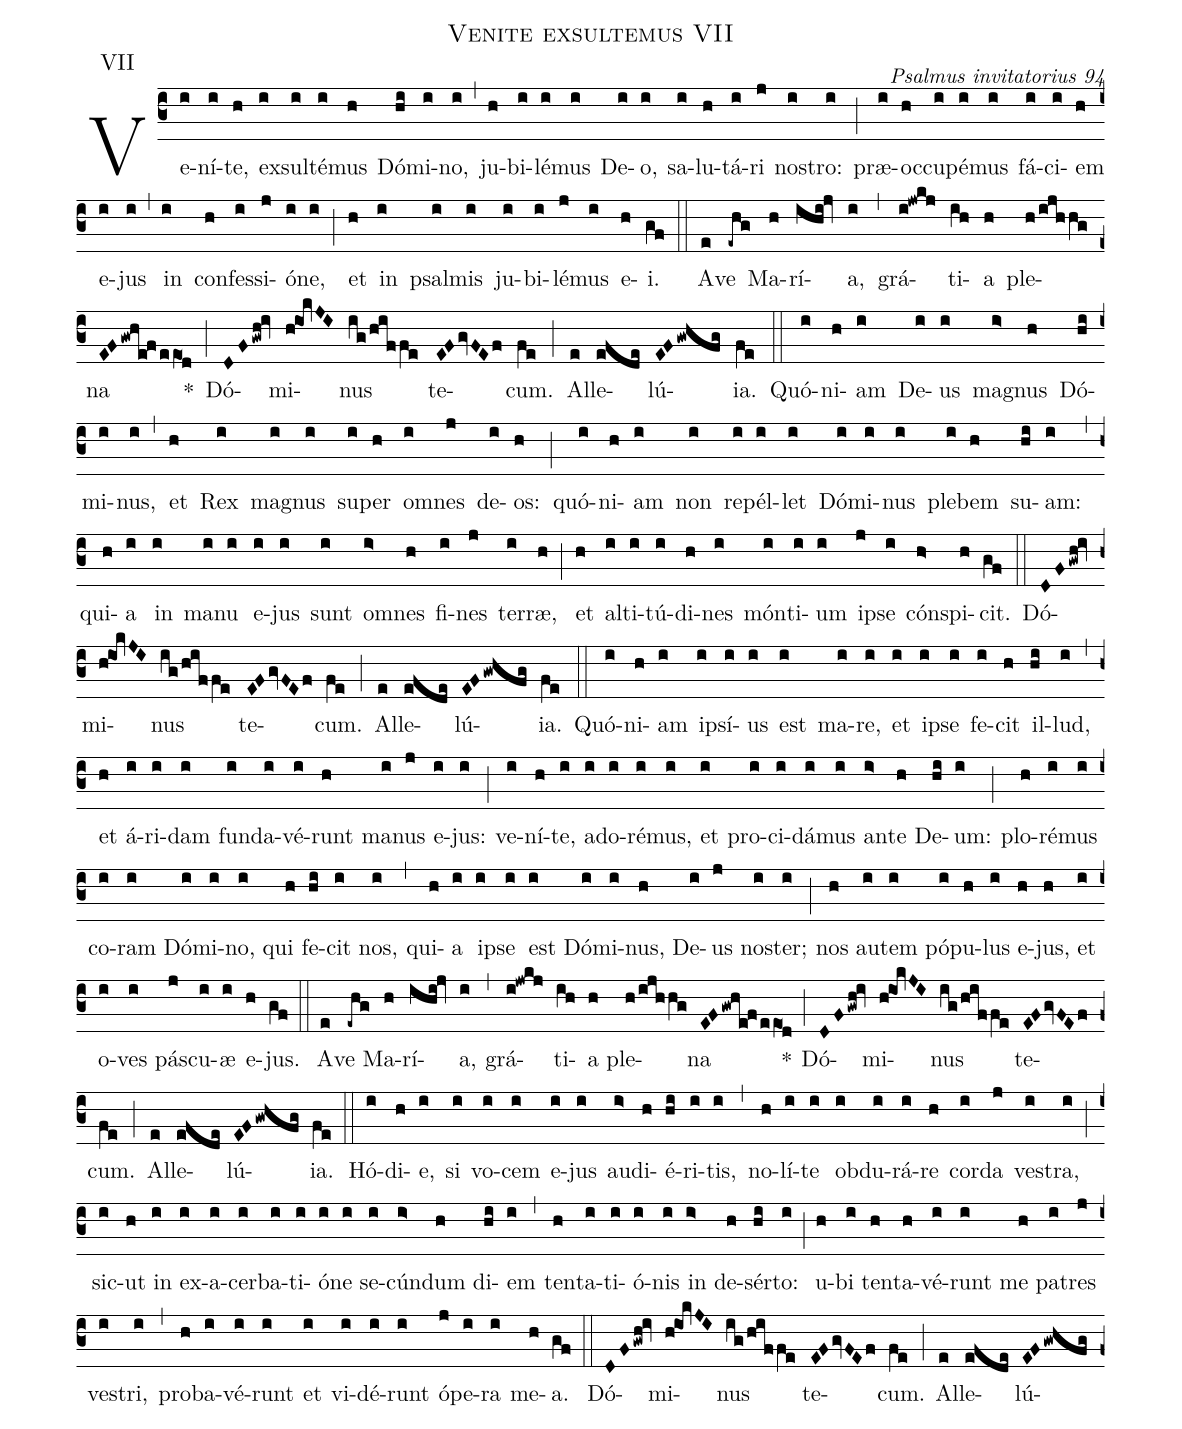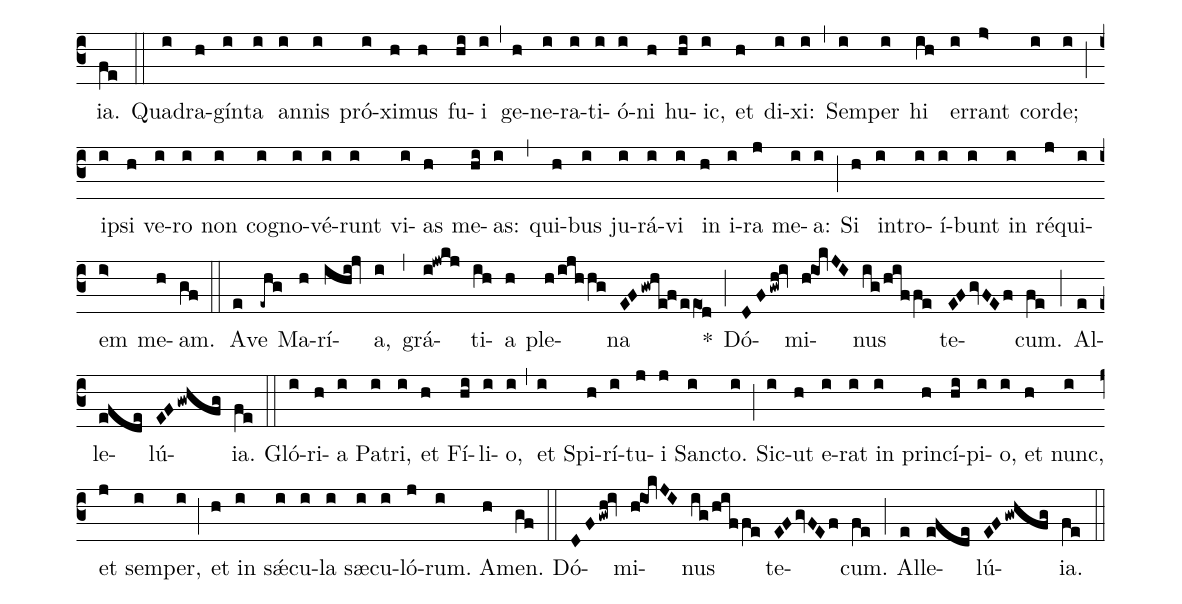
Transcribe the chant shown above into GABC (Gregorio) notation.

name:Venite exsultemus VII;
office-part:Varia;
annotation:VII;
mode:7;
commentary:Psalmus invitatorius 94;
%%
(c3)
Ve(i)ní(i)te,(h) ex(i)sul(i)té(i)mus(h) Dó(hi)mi(i)no,(i) (,)
ju(h)bi(i)lé(i)mus(i) De(i)o,(i) sa(i)lu(h)tá(i)ri(j) nos(i)tro:(i) (;)
præ(i)oc(h)cu(i)pé(i)mus(i) fá(i)ci(i)em(h) e(i)jus(i) (,)
in(i) con(h)fes(i)si(j)ó(i)ne,(i) (;)
et(h) in(i) psal(i)mis(i) ju(i)bi(i)lé(j)mus(i) e(h)i.(gf) (::)

A(e)ve(-ehg) Ma(h)rí(ihi!jv)a,(i) (,)
grá(i!jwkj)ti(ih)a(h) ple(h/ijh/hg)na(EFgwhe!f/eeO1d) *(;)
Dó(DFgwh!iv)mi(hiOkJI)nus(ig/hif/fe) te(EFgvFEf)cum.(fe) (;)
Al(e)le(efde)lú(EFgwhfg)ia.(fe) (::)

Quó(i)ni(h)am(i) De(i)us(i) mag(i>)nus(h) Dó(hi)mi(i)nus,(i) (,)
et(h) Rex(i) mag(i)nus(i) su(i)per(h) om(i)nes(j) de(i)os:(h) (;)
quó(i)ni(h)am(i) non(i) re(i)pél(i)let(i) Dó(i)mi(i)nus(i) ple(i)bem(h) su(hi)am:(i) (,)
qui(h)a(i) in(i) ma(i)nu(i) e(i)jus(i) sunt(i) om(i>)nes(h) fi(i)nes(j) ter(i)ræ,(h) (;)
et(h) al(i)ti(i)tú(i)di(h)nes(i) món(i)ti(i)um(i) ip(j)se(i) cón(h>)spi(h)cit.(gf) (::)

Dó(DFgwh!iv)mi(hiOkJI)nus(ig/hif/fe) te(EFgvFEf)cum.(fe) (;)
Al(e)le(efde)lú(EFgwhfg)ia.(fe) (::)

Quó(i)ni(h)am(i) ip(i)sí(i)us(i) est(i) ma(i)re,(i)
et(i) ip(i)se(i) fe(i)cit(h) il(hi)lud,(i) (,)
et(h) á(i)ri(i)dam(i) fun(i)da(i)vé(i)runt(h) ma(i)nus(j) e(i)jus:(i) (;)
ve(i)ní(h)te,(i) a(i)do(i)ré(i)mus,(i) et(i) pro(i)ci(i)dá(i)mus(i)
an(i>)te(h) De(hi)um:(i) (;)
plo(h)ré(i)mus(i) co(i)ram(i) Dó(i)mi(i)no,(i) qui(h) fe(hi)cit(i) nos,(i) (,)
qui(h)a(i) ip(i)se(i) est(i) Dó(i)mi(i)nus,(h) De(i)us(j) nos(i)ter;(i) (;)
nos(h) au(i)tem(i) pó(i)pu(h)lus(i) e(h)jus,(h)
et(i) o(i)ves(i) pás(j)cu(i)æ(i) e(h)jus.(gf) (::)

A(e)ve(-ehg) Ma(h)rí(ihi!jv)a,(i) (,)
grá(i!jwkj)ti(ih)a(h) ple(h/ijh/hg)na(EFgwhe!f/eeO1d) *(;)
Dó(DFgwh!iv)mi(hiOkJI)nus(ig/hif/fe) te(EFgvFEf)cum.(fe) (;)
Al(e)le(efde)lú(EFgwhfg)ia.(fe) (::)

Hó(i)di(h)e,(i) si(i) vo(i)cem(i) e(i)jus(i) au(i>)di(h)é(hi)ri(i)tis,(i) (,)
no(h)lí(i)te(i) ob(i)du(i)rá(i)re(h) cor(i)da(j) ves(i)tra,(i) (;)
sic(i)ut(h) in(i) ex(i)a(i)cer(i)ba(i)ti(i)ó(i)ne(i) se(i)cún(i>)dum(h) di(hi)em(i) (,)
ten(h)ta(i)ti(i)ó(i)nis(i) in(i>) de(h)sér(hi)to:(i) (;)
u(h)bi(i) ten(h)ta(h)vé(i)runt(i) me(h) pat(i)res(j) ves(i)tri,(i) (,)
pro(h)ba(i)vé(i)runt(i) et(i) vi(i)dé(i)runt(i) ó(j)pe(i)ra(i) me(h)a.(gf) (::)

Dó(DFgwh!iv)mi(hiOkJI)nus(ig/hif/fe) te(EFgvFEf)cum.(fe) (;)
Al(e)le(efde)lú(EFgwhfg)ia.(fe) (::)

Quad(i)ra(h)gín(i)ta(i) an(i)nis(i) pró(i)xi(h)mus(h) fu(hi)i(i) (,)
ge(h)ne(i)ra(i)ti(i)ó(i)ni(h) hu(hi)ic,(i) et(h) di(i)xi:(i) (,)
Sem(i)per(i) hi(ih) er(i)rant(j>) cor(i)de;(i) (;)
ip(i)si(h) ve(i)ro(i) non(i) co(i)gno(i)vé(i)runt(i) vi(i)as(h) me(hi)as:(i) (,)
qui(h)bus(i) ju(i)rá(i)vi(i) in(h) i(i)ra(j) me(i)a:(i) (;)
Si(h) in(i)tro(i)í(i)bunt(i) in(i) ré(j)qui(i)em(i>) me(h)am.(gf) (::)

A(e)ve(-ehg) Ma(h)rí(ihi!jv)a,(i) (,)
grá(i!jwkj)ti(ih)a(h) ple(h/ijh/hg)na(EFgwhe!f/eeO1d) *(;)
Dó(DFgwh!iv)mi(hiOkJI)nus(ig/hif/fe) te(EFgvFEf)cum.(fe) (;)
Al(e)le(efde)lú(EFgwhfg)ia.(fe) (::)

Gló(i)ri(h)a(i) Pat(i)ri,(i) et(h) Fí(hi)li(i)o,(i) (,)
et(i) Spi(h)rí(i)tu(j)i(j) Sanc(i)to.(i) (;)
Sic(i)ut(h) e(i)rat(i) in(i) prin(h)cí(hi)pi(i)o,(i)
et(h) nunc,(i) et(j) sem(i)per,(i) (;)
et(h) in(i) sǽ(i)cu(i)la(i) sæ(i)cu(i)ló(j)rum.(i) A(h)men.(gf) (::)

Dó(DFgwh!iv)mi(hiOkJI)nus(ig/hif/fe) te(EFgvFEf)cum.(fe) (;)
Al(e)le(efde)lú(EFgwhfg)ia.(fe) (::)
